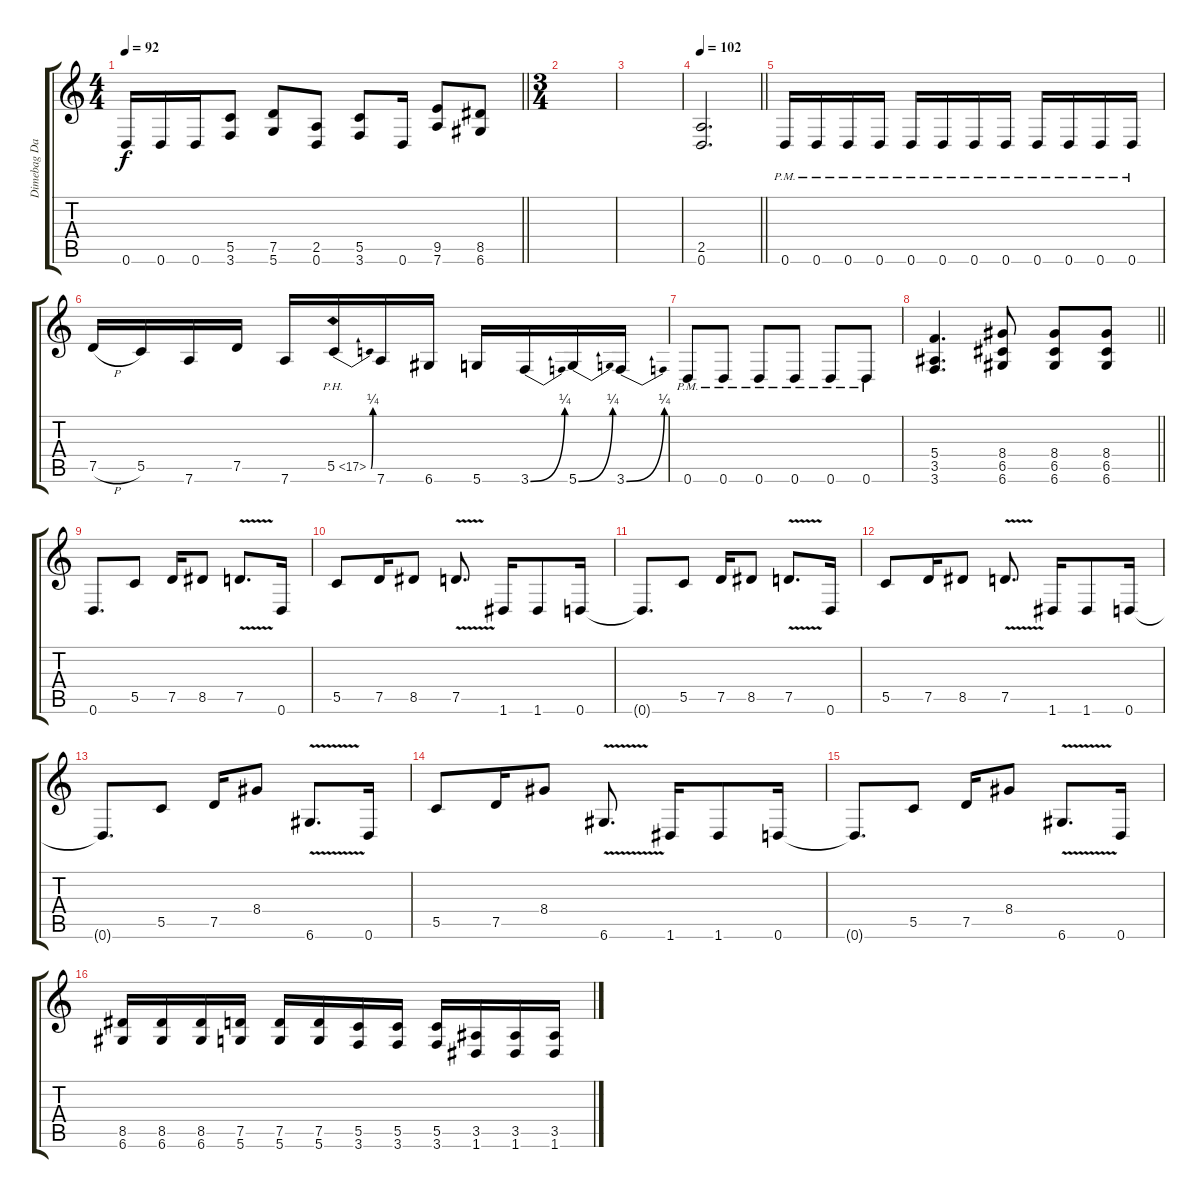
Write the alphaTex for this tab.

\track ("Dimebag Darrell Rhythm" "Dimebag Da") {instrument distortionguitar}
\staff {score tabs}
\tuning (D4 A3 F3 C3 G2 D2) {hide}
\ts (4 4)
\tempo 92
\clef g2
\barLineRight lightlight
\ks c
0.6.16{dy f} 0.6.16 0.6.16 (5.5 3.6).8 (7.5 5.6).8 (2.5 0.6).8 (5.5 3.6).8 0.6.16 (9.5 7.6).8 (8.5 6.6).8 |
\ts (3 4)
\section ("" "")
|
|
\tempo 102
\barLineRight lightlight
(2.5 0.6).2{d} |
\section ("" "")
0.6{pm}.16 0.6{pm}.16 0.6{pm}.16 0.6{pm}.16 0.6{pm}.16 0.6{pm}.16 0.6{pm}.16 0.6{pm}.16 0.6{pm}.16 0.6{pm}.16 0.6{pm}.16 0.6{pm}.16 |
7.5{h}.16 5.5.16 7.6.16 7.5.16 7.6.16 5.5{be (bend 0 0 60 1) ph 12}.16 7.6.16 6.6.16 5.6.16 3.6{be (bend 0 0 60 1)}.16 5.6{be (bend 0 0 60 1)}.16 3.6{be (bend 0 0 60 1)}.16 |
0.6{pm}.8 0.6{pm}.8 0.6{pm}.8 0.6{pm}.8 0.6{pm}.8 0.6{pm}.8 |
\barLineRight lightlight
(5.4 3.5 3.6).4{d} (8.4 6.5 6.6).8 (8.4 6.5 6.6).8 (8.4 6.5 6.6).8 |
\section ("" "")
0.6.8{d} 5.5.8 7.5.16 8.5.8 7.5{v}.8{d} 0.6.16 |
5.5.8 7.5.16 8.5.8 7.5{v}.8{d} 1.6.16 1.6.8 0.6.16 |
0.6{t}.8{d} 5.5.8 7.5.16 8.5.8 7.5{v}.8{d} 0.6.16 |
5.5.8 7.5.16 8.5.8 7.5{v}.8{d} 1.6.16 1.6.8 0.6.16 |
0.6{t}.8{d} 5.5.8 7.5.16 8.4.8 6.6{v}.8{d} 0.6.16 |
5.5.8 7.5.16 8.4.8 6.6{v}.8{d} 1.6.16 1.6.8 0.6.16 |
0.6{t}.8{d} 5.5.8 7.5.16 8.4.8 6.6{v}.8{d} 0.6.16 |
(8.5 6.6).16 (8.5 6.6).16 (8.5 6.6).16 (7.5 5.6).16 (7.5 5.6).16 (7.5 5.6).16 (5.5 3.6).16 (5.5 3.6).16 (5.5 3.6).16 (3.5 1.6).16 (3.5 1.6).16 (3.5 1.6).16
